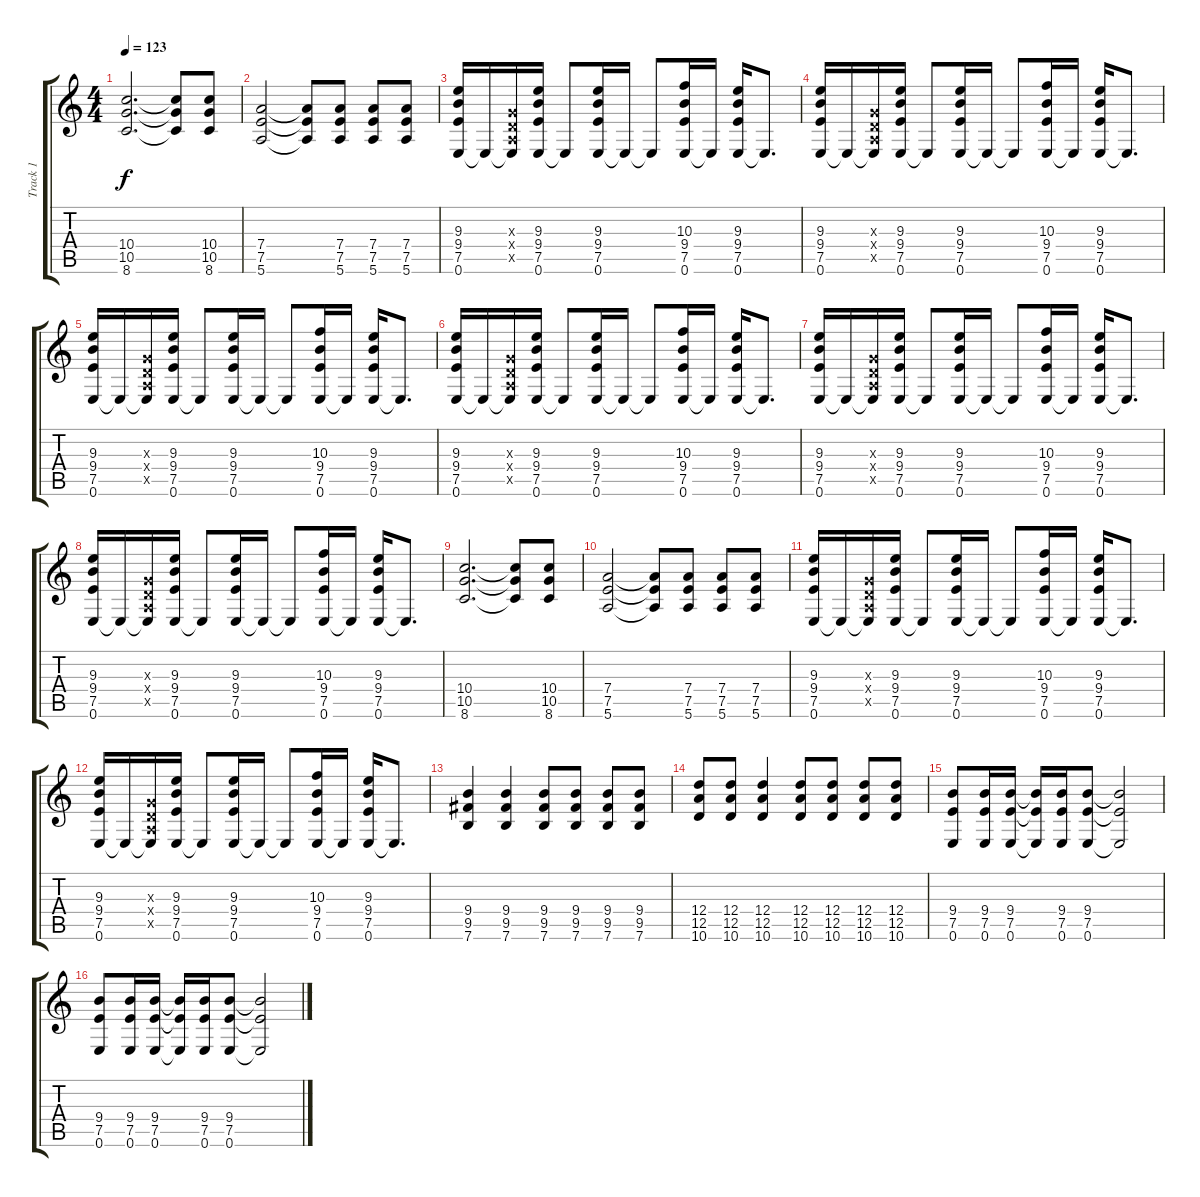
\track ("Track 1" "Track 1") {instrument distortionguitar}
\staff {score tabs}
\tuning (E4 B3 G3 D3 A2 E2) {hide}
\ts (4 4)
\tempo 123
\clef g2
\ks c
(10.4 10.5 8.6).2{d dy f} (10.4{t} 10.5{t} 8.6{t}).8 (10.4 10.5 8.6).8 |
(7.4 7.5 5.6).2 (7.4{t} 7.5{t} 5.6{t}).8 (7.4 7.5 5.6).8 (7.4 7.5 5.6).8 (7.4 7.5 5.6).8 |
(9.3 9.4 7.5 0.6).16 0.6{t}.16 (0.3{x} 0.4{x} 0.5{x} 0.6{t}).16 (9.3 9.4 7.5 0.6).16 0.6{t}.8 (9.3 9.4 7.5 0.6).16 0.6{t}.16 0.6{t}.8 (10.3 9.4 7.5 0.6).16 0.6{t}.16 (9.3 9.4 7.5 0.6).16 0.6{t}.8{d} |
(9.3 9.4 7.5 0.6).16 0.6{t}.16 (0.3{x} 0.4{x} 0.5{x} 0.6{t}).16 (9.3 9.4 7.5 0.6).16 0.6{t}.8 (9.3 9.4 7.5 0.6).16 0.6{t}.16 0.6{t}.8 (10.3 9.4 7.5 0.6).16 0.6{t}.16 (9.3 9.4 7.5 0.6).16 0.6{t}.8{d} |
(9.3 9.4 7.5 0.6).16 0.6{t}.16 (0.3{x} 0.4{x} 0.5{x} 0.6{t}).16 (9.3 9.4 7.5 0.6).16 0.6{t}.8 (9.3 9.4 7.5 0.6).16 0.6{t}.16 0.6{t}.8 (10.3 9.4 7.5 0.6).16 0.6{t}.16 (9.3 9.4 7.5 0.6).16 0.6{t}.8{d} |
(9.3 9.4 7.5 0.6).16 0.6{t}.16 (0.3{x} 0.4{x} 0.5{x} 0.6{t}).16 (9.3 9.4 7.5 0.6).16 0.6{t}.8 (9.3 9.4 7.5 0.6).16 0.6{t}.16 0.6{t}.8 (10.3 9.4 7.5 0.6).16 0.6{t}.16 (9.3 9.4 7.5 0.6).16 0.6{t}.8{d} |
(9.3 9.4 7.5 0.6).16 0.6{t}.16 (0.3{x} 0.4{x} 0.5{x} 0.6{t}).16 (9.3 9.4 7.5 0.6).16 0.6{t}.8 (9.3 9.4 7.5 0.6).16 0.6{t}.16 0.6{t}.8 (10.3 9.4 7.5 0.6).16 0.6{t}.16 (9.3 9.4 7.5 0.6).16 0.6{t}.8{d} |
(9.3 9.4 7.5 0.6).16 0.6{t}.16 (0.3{x} 0.4{x} 0.5{x} 0.6{t}).16 (9.3 9.4 7.5 0.6).16 0.6{t}.8 (9.3 9.4 7.5 0.6).16 0.6{t}.16 0.6{t}.8 (10.3 9.4 7.5 0.6).16 0.6{t}.16 (9.3 9.4 7.5 0.6).16 0.6{t}.8{d} |
(10.4 10.5 8.6).2{d} (10.4{t} 10.5{t} 8.6{t}).8 (10.4 10.5 8.6).8 |
(7.4 7.5 5.6).2 (7.4{t} 7.5{t} 5.6{t}).8 (7.4 7.5 5.6).8 (7.4 7.5 5.6).8 (7.4 7.5 5.6).8 |
(9.3 9.4 7.5 0.6).16 0.6{t}.16 (0.3{x} 0.4{x} 0.5{x} 0.6{t}).16 (9.3 9.4 7.5 0.6).16 0.6{t}.8 (9.3 9.4 7.5 0.6).16 0.6{t}.16 0.6{t}.8 (10.3 9.4 7.5 0.6).16 0.6{t}.16 (9.3 9.4 7.5 0.6).16 0.6{t}.8{d} |
(9.3 9.4 7.5 0.6).16 0.6{t}.16 (0.3{x} 0.4{x} 0.5{x} 0.6{t}).16 (9.3 9.4 7.5 0.6).16 0.6{t}.8 (9.3 9.4 7.5 0.6).16 0.6{t}.16 0.6{t}.8 (10.3 9.4 7.5 0.6).16 0.6{t}.16 (9.3 9.4 7.5 0.6).16 0.6{t}.8{d} |
(9.4 9.5 7.6).4 (9.4 9.5 7.6).4 (9.4 9.5 7.6).8 (9.4 9.5 7.6).8 (9.4 9.5 7.6).8 (9.4 9.5 7.6).8 |
(12.4 12.5 10.6).8 (12.4 12.5 10.6).8 (12.4 12.5 10.6).4 (12.4 12.5 10.6).8 (12.4 12.5 10.6).8 (12.4 12.5 10.6).8 (12.4 12.5 10.6).8 |
(9.4 7.5 0.6).8 (9.4 7.5 0.6).16 (9.4 7.5 0.6).16 (9.4{t} 7.5{t} 0.6{t}).16 (9.4 7.5 0.6).16 (9.4 7.5 0.6).8 (9.4{t} 7.5{t} 0.6{t}).2 |
(9.4 7.5 0.6).8 (9.4 7.5 0.6).16 (9.4 7.5 0.6).16 (9.4{t} 7.5{t} 0.6{t}).16 (9.4 7.5 0.6).16 (9.4 7.5 0.6).8 (9.4{t} 7.5{t} 0.6{t}).2
